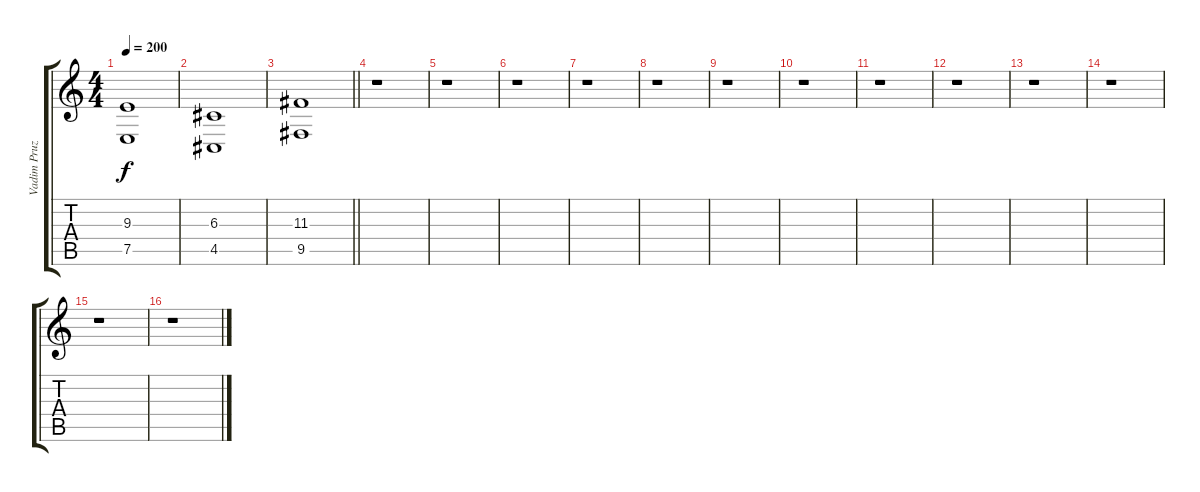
\track ("Vadim Pruzhanov | Keyboard 1" "Vadim Pruz") {instrument electricgrandpiano}
\staff {score tabs}
\tuning (E4 B3 G3 D3 A2 E2) {hide}
\ts (4 4)
\tempo 200
\clef g2
\ks c
(9.3 7.5).1{dy f} |
(6.3 4.5).1 |
\barLineRight lightlight
(11.3 9.5).1 |
r.1 |
r.1 |
r.1 |
r.1 |
r.1 |
r.1 |
r.1 |
r.1 |
r.1 |
r.1 |
r.1 |
r.1 |
r.1
